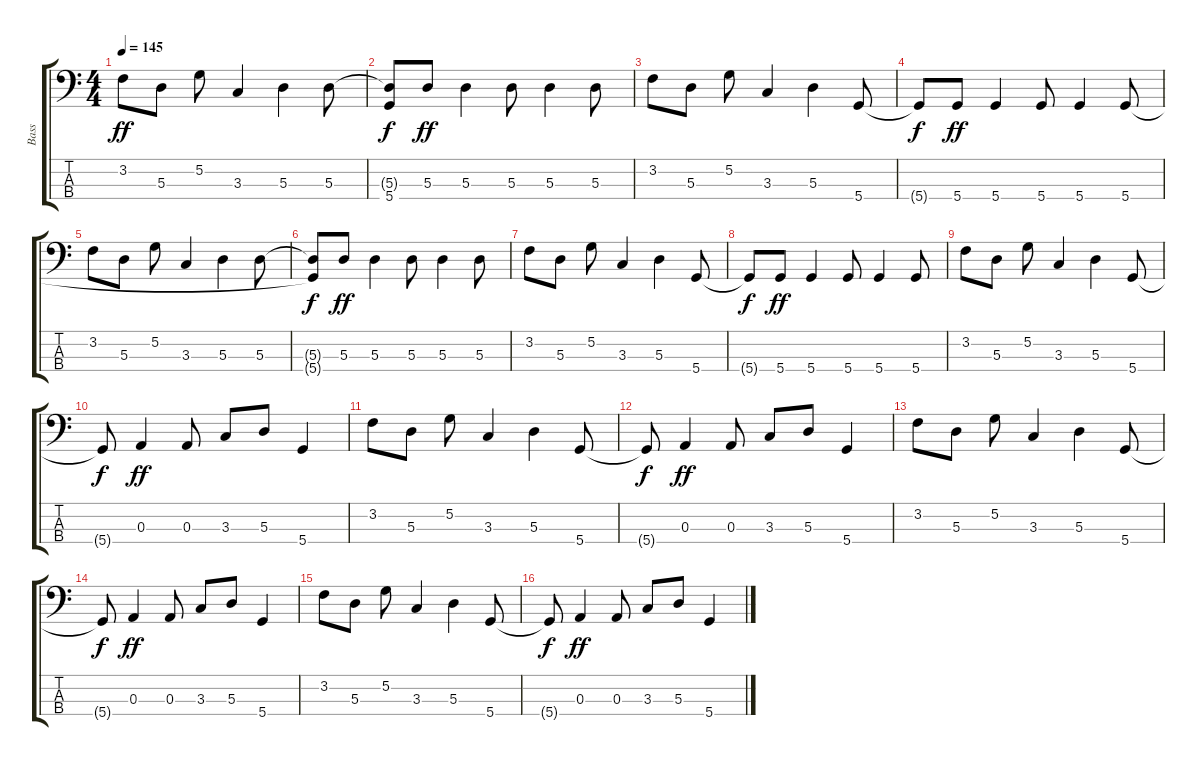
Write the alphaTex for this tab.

\track ("Bass" "Bass") {instrument electricbassfinger}
\staff {score tabs}
\tuning (G2 D2 A1 D1) {hide}
\ts (4 4)
\tempo 145
\clef f4
\ks c
3.2.8{dy ff} 5.3.8 5.2.8 3.3.4 5.3.4 5.3.8 |
(5.3{t} 5.4{t}).8{dy f} 5.3.8{dy ff} 5.3.4 5.3.8 5.3.4 5.3.8 |
3.2.8 5.3.8 5.2.8 3.3.4 5.3.4 5.4.8 |
5.4{t}.8{dy f} 5.4.8{dy ff} 5.4.4 5.4.8 5.4.4 5.4.8 |
3.2.8 5.3.8 5.2.8 3.3.4 5.3.4 5.3.8 |
(5.3{t} 5.4{t}).8{dy f} 5.3.8{dy ff} 5.3.4 5.3.8 5.3.4 5.3.8 |
3.2.8 5.3.8 5.2.8 3.3.4 5.3.4 5.4.8 |
5.4{t}.8{dy f} 5.4.8{dy ff} 5.4.4 5.4.8 5.4.4 5.4.8 |
3.2.8 5.3.8 5.2.8 3.3.4 5.3.4 5.4.8 |
5.4{t}.8{dy f} 0.3.4{dy ff} 0.3.8 3.3.8 5.3.8 5.4.4 |
3.2.8 5.3.8 5.2.8 3.3.4 5.3.4 5.4.8 |
5.4{t}.8{dy f} 0.3.4{dy ff} 0.3.8 3.3.8 5.3.8 5.4.4 |
3.2.8 5.3.8 5.2.8 3.3.4 5.3.4 5.4.8 |
5.4{t}.8{dy f} 0.3.4{dy ff} 0.3.8 3.3.8 5.3.8 5.4.4 |
3.2.8 5.3.8 5.2.8 3.3.4 5.3.4 5.4.8 |
5.4{t}.8{dy f} 0.3.4{dy ff} 0.3.8 3.3.8 5.3.8 5.4.4
